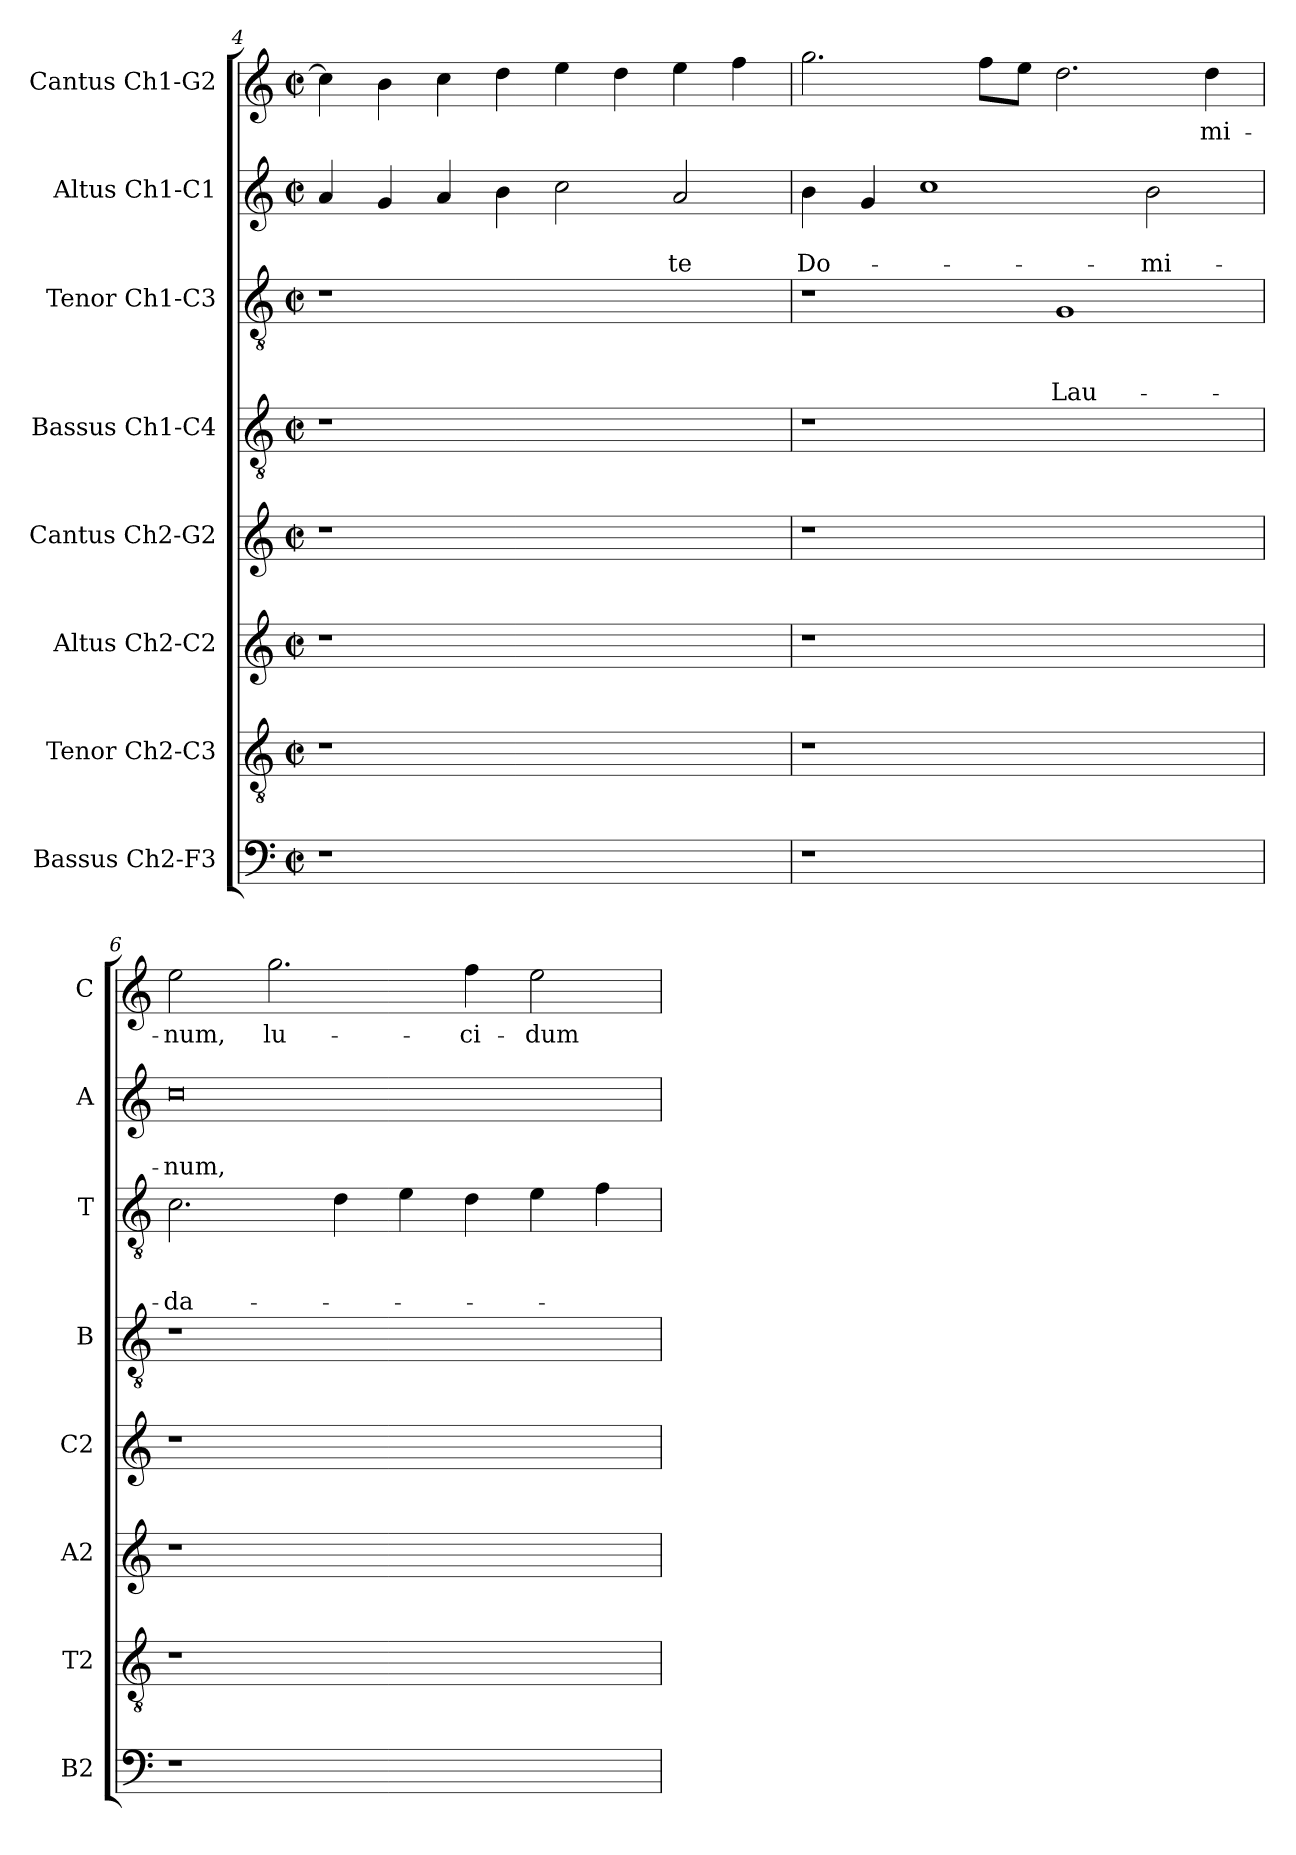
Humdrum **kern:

**kern	**kern	**kern	**kern	**kern	**kern	**text	**text	**text	**kern	**text	**text	**kern	**text
*part8	*part7	*part6	*part5	*part4	*part3	*part3	*part3	*part3	*part2	*part2	*part2	*part1	*part1
*staff8	*staff7	*staff6	*staff5	*staff4	*staff3	*staff3	*staff3	*staff3	*staff2	*staff2	*staff2	*staff1	*staff1
*I"Bassus Ch2-F3	*I"Tenor Ch2-C3	*I"Altus Ch2-C2	*I"Cantus Ch2-G2	*I"Bassus Ch1-C4	*I"Tenor Ch1-C3	*	*	*	*I"Altus Ch1-C1	*	*	*I"Cantus Ch1-G2	*
*I'B2	*I'T2	*I'A2	*I'C2	*I'B	*I'T	*	*	*	*I'A	*	*	*I'C	*
*clefF4	*clefGv2	*clefG2	*clefG2	*clefGv2	*clefGv2	*	*	*	*clefG2	*	*	*clefG2	*
*k[]	*k[]	*k[]	*k[]	*k[]	*k[]	*	*	*	*k[]	*	*	*k[]	*
*C:	*C:	*C:	*C:	*C:	*C:	*	*	*	*C:	*	*	*C:	*
*M2/2	*M2/2	*M2/2	*M2/2	*M2/2	*M2/2	*	*	*	*M2/2	*	*	*M2/2	*
*met(c|)	*met(c|)	*met(c|)	*met(c|)	*met(c|)	*met(c|)	*	*	*	*met(c|)	*	*	*met(c|)	*
=4	=4	=4	=4	=4	=4	=4	=4	=4	=4	=4	=4	=4	=4
1r	1r	1r	1r	1r	1r	.	.	.	4a/	.	.	4cc\]	.
.	.	.	.	.	.	.	.	.	4g/	.	.	4b\	.
.	.	.	.	.	.	.	.	.	4a/	.	.	4cc\	.
.	.	.	.	.	.	.	.	.	4b\	.	.	4dd\	.
1ryy	1ryy	1ryy	1ryy	1ryy	1ryy	.	.	.	2cc\	.	.	4ee\	.
.	.	.	.	.	.	.	.	.	.	.	.	4dd\	.
!	!	!	!	!	!	!	!	!	!	!	!LO:LY:b	!	!
.	.	.	.	.	.	.	.	.	2a/	.	-te	4ee\	.
.	.	.	.	.	.	.	.	.	.	.	.	4ff\	.
=5	=5	=5	=5	=5	=5	=5	=5	=5	=5	=5	=5	=5	=5
!	!	!	!	!	!	!	!	!	!	!	!LO:LY:b	!	!
1r	1r	1r	1r	1r	1r	.	.	.	4b\	.	Do-	2.gg\	.
.	.	.	.	.	.	.	.	.	4g/	.	.	.	.
.	.	.	.	.	.	.	.	.	1cc	.	.	.	.
.	.	.	.	.	.	.	.	.	.	.	.	8ff\L	.
.	.	.	.	.	.	.	.	.	.	.	.	8ee\J	.
!	!	!	!	!	!	!	!	!LO:LY:b	!	!	!	!	!
1ryy	1ryy	1ryy	1ryy	1ryy	1G	.	.	Lau-	.	.	.	2.dd\	.
!	!	!	!	!	!	!	!	!	!	!	!LO:LY:b	!	!
.	.	.	.	.	.	.	.	.	2b\	.	-mi-	.	.
!	!	!	!	!	!	!	!	!	!	!	!	!	!LO:LY:b
.	.	.	.	.	.	.	.	.	.	.	.	4dd\	-mi-
!!LO:LB:g=z
=6	=6	=6	=6	=6	=6	=6	=6	=6	=6	=6	=6	=6	=6
!	!	!	!	!	!	!	!	!LO:LY:b	!	!	!LO:LY:b	!	!LO:LY:b
1r	1r	1r	1r	1r	2.c\	.	.	-da-	0cc	.	-num,	2ee\	-num,
!	!	!	!	!	!	!	!	!	!	!	!	!	!LO:LY:b
.	.	.	.	.	.	.	.	.	.	.	.	2.gg\	lu-
.	.	.	.	.	4d\	.	.	.	.	.	.	.	.
1ryy	1ryy	1ryy	1ryy	1ryy	4e\	.	.	.	.	.	.	.	.
!	!	!	!	!	!	!	!	!	!	!	!	!	!LO:LY:b
.	.	.	.	.	4d\	.	.	.	.	.	.	4ff\	-ci-
!	!	!	!	!	!	!	!	!	!	!	!	!	!LO:LY:b
.	.	.	.	.	4e\	.	.	.	.	.	.	2ee\	-dum
.	.	.	.	.	4f\	.	.	.	.	.	.	.	.
=	=	=	=	=	=	=	=	=	=	=	=	=	=
*-	*-	*-	*-	*-	*-	*-	*-	*-	*-	*-	*-	*-	*-
